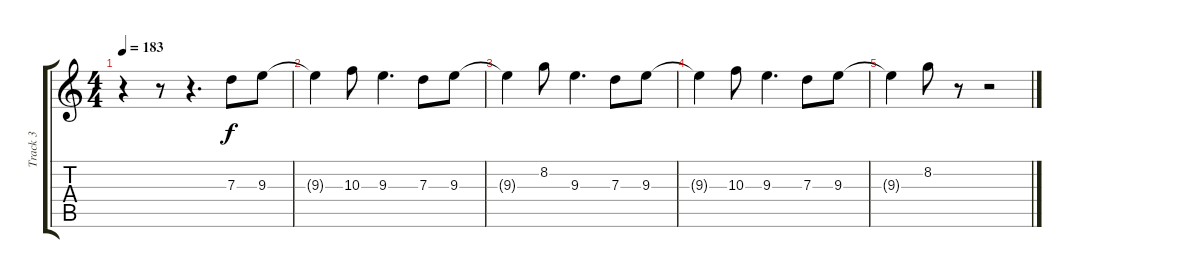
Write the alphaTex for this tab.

\track ("Track 3" "Track 3") {instrument overdrivenguitar}
\staff {score tabs}
\tuning (E4 B3 G3 D3 A2 E2) {hide}
\ts (4 4)
\tempo 183
\clef g2
\ks c
r.4{dy f} r.8 r.4{d} 7.3.8 9.3.8 |
9.3{t}.4 10.3.8 9.3.4{d} 7.3.8 9.3.8 |
9.3{t}.4 8.2.8 9.3.4{d} 7.3.8 9.3.8 |
9.3{t}.4 10.3.8 9.3.4{d} 7.3.8 9.3.8 |
9.3{t}.4 8.2.8 r.8 r.2
